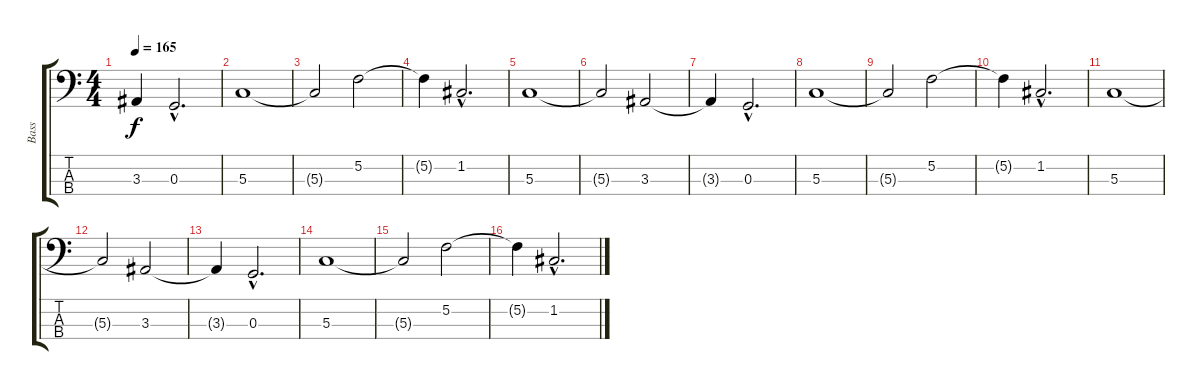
\track ("Bass" "Bass") {instrument electricbassfinger}
\staff {score tabs}
\tuning (F2 C2 G1 D1) {hide}
\ts (4 4)
\tempo 165
\clef f4
\ks c
3.3{t}.4{dy f} 0.3{hac}.2{d} |
5.3.1 |
5.3{t}.2 5.2.2 |
5.2{t}.4 1.2{hac}.2{d} |
5.3.1 |
5.3{t}.2 3.3.2 |
3.3{t}.4 0.3{hac}.2{d} |
5.3.1 |
5.3{t}.2 5.2.2 |
5.2{t}.4 1.2{hac}.2{d} |
5.3.1 |
5.3{t}.2 3.3.2 |
3.3{t}.4 0.3{hac}.2{d} |
5.3.1 |
5.3{t}.2 5.2.2 |
5.2{t}.4 1.2{hac}.2{d}
